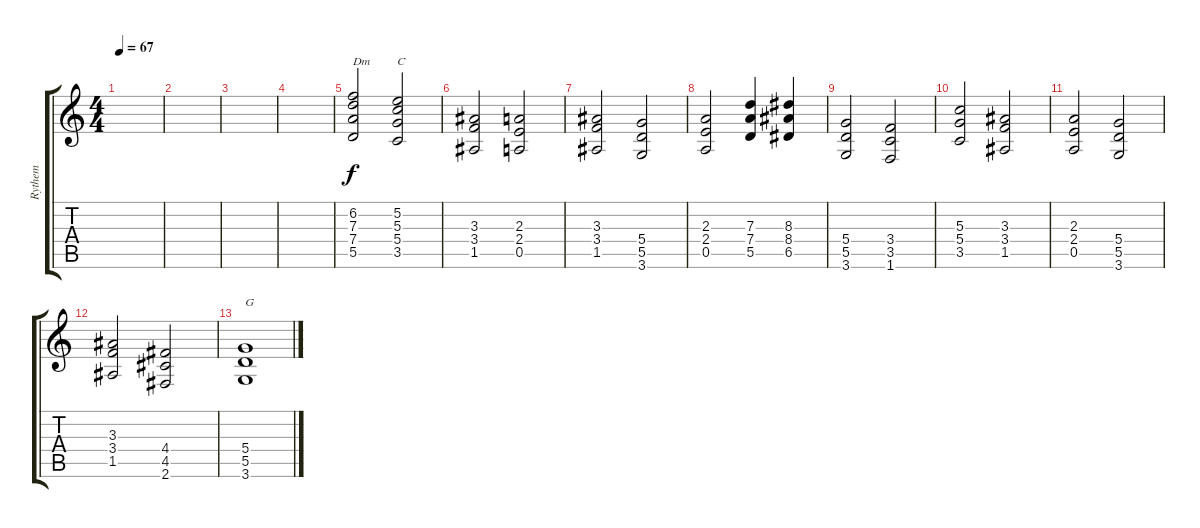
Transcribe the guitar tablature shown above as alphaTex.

\track ("Rythem" "Rythem") {instrument overdrivenguitar}
\staff {score tabs}
\tuning (E4 B3 G3 D3 A2 E2) {hide}
\ts (4 4)
\tempo 67
\clef g2
\ks c
|
|
|
|
(6.2 7.3 7.4 5.5).2{txt "Dm"} (5.2 5.3 5.4 3.5).2{txt "C"} |
(3.3 3.4 1.5).2 (2.3 2.4 0.5).2 |
(3.3 3.4 1.5).2 (5.4 5.5 3.6).2 |
(2.3 2.4 0.5).2 (7.3 7.4 5.5).4 (8.3 8.4 6.5).4 |
(5.4 5.5 3.6).2 (3.4 3.5 1.6).2 |
(5.3 5.4 3.5).2 (3.3 3.4 1.5).2 |
(2.3 2.4 0.5).2 (5.4 5.5 3.6).2 |
(3.3 3.4 1.5).2 (4.4 4.5 2.6).2 |
(5.4 5.5 3.6).1{txt "G"}
